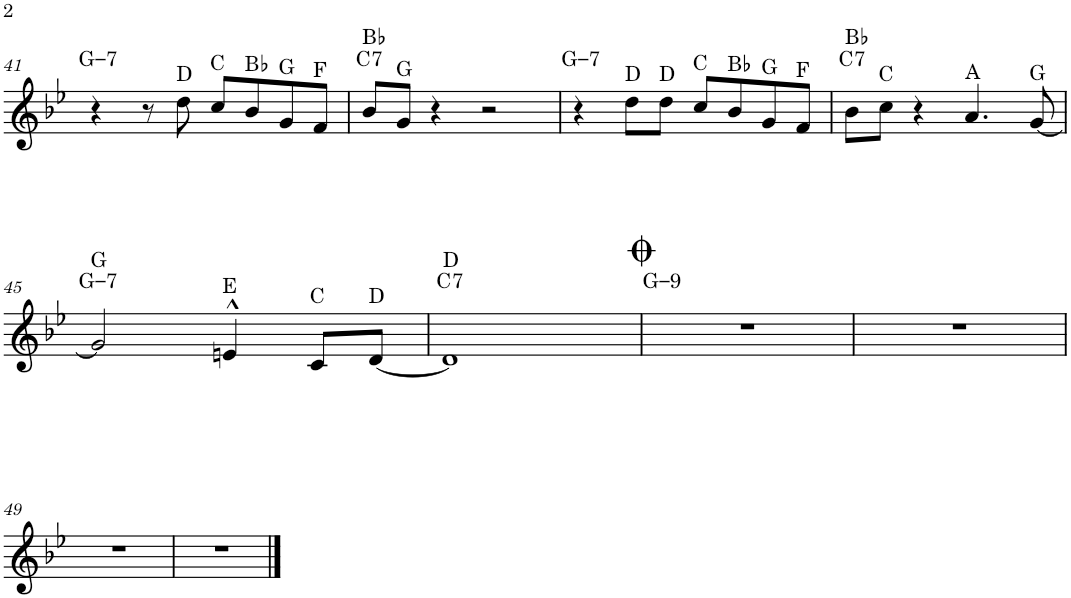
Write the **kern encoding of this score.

**kern	**harte
*part1	*part1
*staff1	*
*I"Tenor Saxophone	*
*I'T. Sax.	*
!!LO:PB:g=z
*clefG2	*
*Trd8c14	*
*k[b-e-]	*
*M4/4	*
=41	=41
!	!LO:H:kt=7
4r	G:min7
8r	.
!LO:TX:a:t=D	!
8dd\	.
!LO:TX:a:t=C	!
8cc/L	.
!LO:TX:a:t=B♭	!
8b-/	.
!LO:TX:a:t=G	!
8g/	.
!LO:TX:a:t=F	!
8f/J	.
=42	=42
!LO:TX:a:t=B♭	!LO:H:kt=7
8b-/L	C:7
!LO:TX:a:t=G	!
8g/J	.
4r	.
2r	.
=43	=43
!	!LO:H:kt=7
4r	G:min7
!LO:TX:a:t=D	!
8dd\L	.
!LO:TX:a:t=D	!
8dd\J	.
!LO:TX:a:t=C	!
8cc/L	.
!LO:TX:a:t=B♭	!
8b-/	.
!LO:TX:a:t=G	!
8g/	.
!LO:TX:a:t=F	!
8f/J	.
=44	=44
!LO:TX:a:t=B♭	!LO:H:kt=7
8b-\L	C:7
!LO:TX:a:t=C	!
8cc\J	.
4r	.
!LO:TX:a:t=A	!
4.a/	.
!LO:TX:a:t=G	!
[8g/	.
!!LO:LB:g=z
=45	=45
!LO:TX:a:t=G	!LO:H:kt=7
2g/]	G:min7
!LO:TX:a:t=E	!
4en^^/	.
!LO:TX:a:t=C	!
8c/L	.
!LO:TX:a:t=D	!
[8d/J	.
=46	=46
!LO:TX:a:t=D	!LO:H:kt=7
1d]	C:7
=47	=47
!	!LO:H:kt=9
1r	G:min9
=48	=48
1r	.
!!LO:LB:g=z
=49	=49
1r	.
=50	=50
1r	.
==	==
*-	*-
